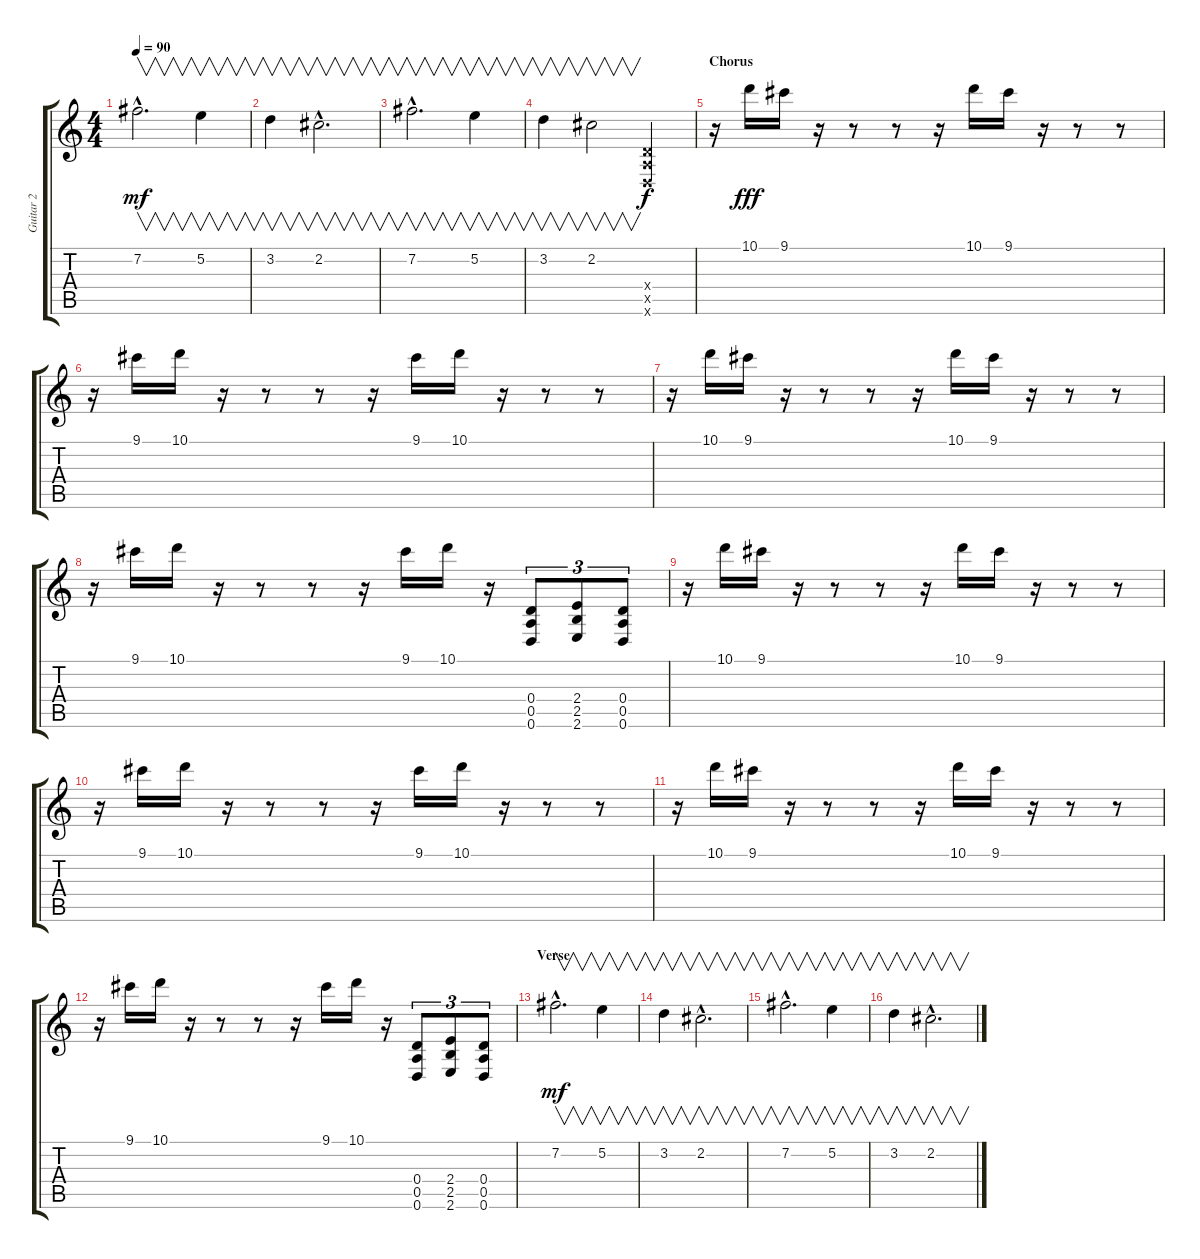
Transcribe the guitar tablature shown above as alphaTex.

\track ("Guitar 2" "Guitar 2") {instrument distortionguitar}
\staff {score tabs}
\tuning (E4 B3 G3 D3 A2 D2) {hide}
\ts (4 4)
\tempo 90
\clef g2
\ks c
7.2{hac}.2{v d dy mf instrument electricguitarclean} 5.2.4{v} |
3.2.4{v instrument electricguitarclean} 2.2{hac}.2{v d} |
7.2{hac}.2{v d instrument electricguitarclean} 5.2.4{v} |
3.2.4{v instrument electricguitarclean} 2.2.2{v} (0.4{x} 0.5{x} 0.6{x}).4{dy f instrument distortionguitar} |
\section ("" "Chorus")
r.16 10.1.16{dy fff} 9.1.16 r.16 r.8 r.8 r.16 10.1.16 9.1.16 r.16 r.8 r.8 |
r.16 9.1.16 10.1.16 r.16 r.8 r.8 r.16 9.1.16 10.1.16 r.16 r.8 r.8 |
r.16 10.1.16 9.1.16 r.16 r.8 r.8 r.16 10.1.16 9.1.16 r.16 r.8 r.8 |
r.16 9.1.16 10.1.16 r.16 r.8 r.8 r.16 9.1.16 10.1.16 r.16 (0.4 0.5 0.6).8{tu (3 2)} (2.4 2.5 2.6).8{tu (3 2)} (0.4 0.5 0.6).8{tu (3 2)} |
r.16 10.1.16 9.1.16 r.16 r.8 r.8 r.16 10.1.16 9.1.16 r.16 r.8 r.8 |
r.16 9.1.16 10.1.16 r.16 r.8 r.8 r.16 9.1.16 10.1.16 r.16 r.8 r.8 |
r.16 10.1.16 9.1.16 r.16 r.8 r.8 r.16 10.1.16 9.1.16 r.16 r.8 r.8 |
r.16 9.1.16 10.1.16 r.16 r.8 r.8 r.16 9.1.16 10.1.16 r.16 (0.4 0.5 0.6).8{tu (3 2)} (2.4 2.5 2.6).8{tu (3 2)} (0.4 0.5 0.6).8{tu (3 2)} |
\section ("" "Verse")
7.2{hac}.2{v d dy mf instrument electricguitarclean} 5.2.4{v} |
3.2.4{v instrument electricguitarclean} 2.2{hac}.2{v d} |
7.2{hac}.2{v d instrument electricguitarclean} 5.2.4{v} |
3.2.4{v instrument electricguitarclean} 2.2{hac}.2{v d}
